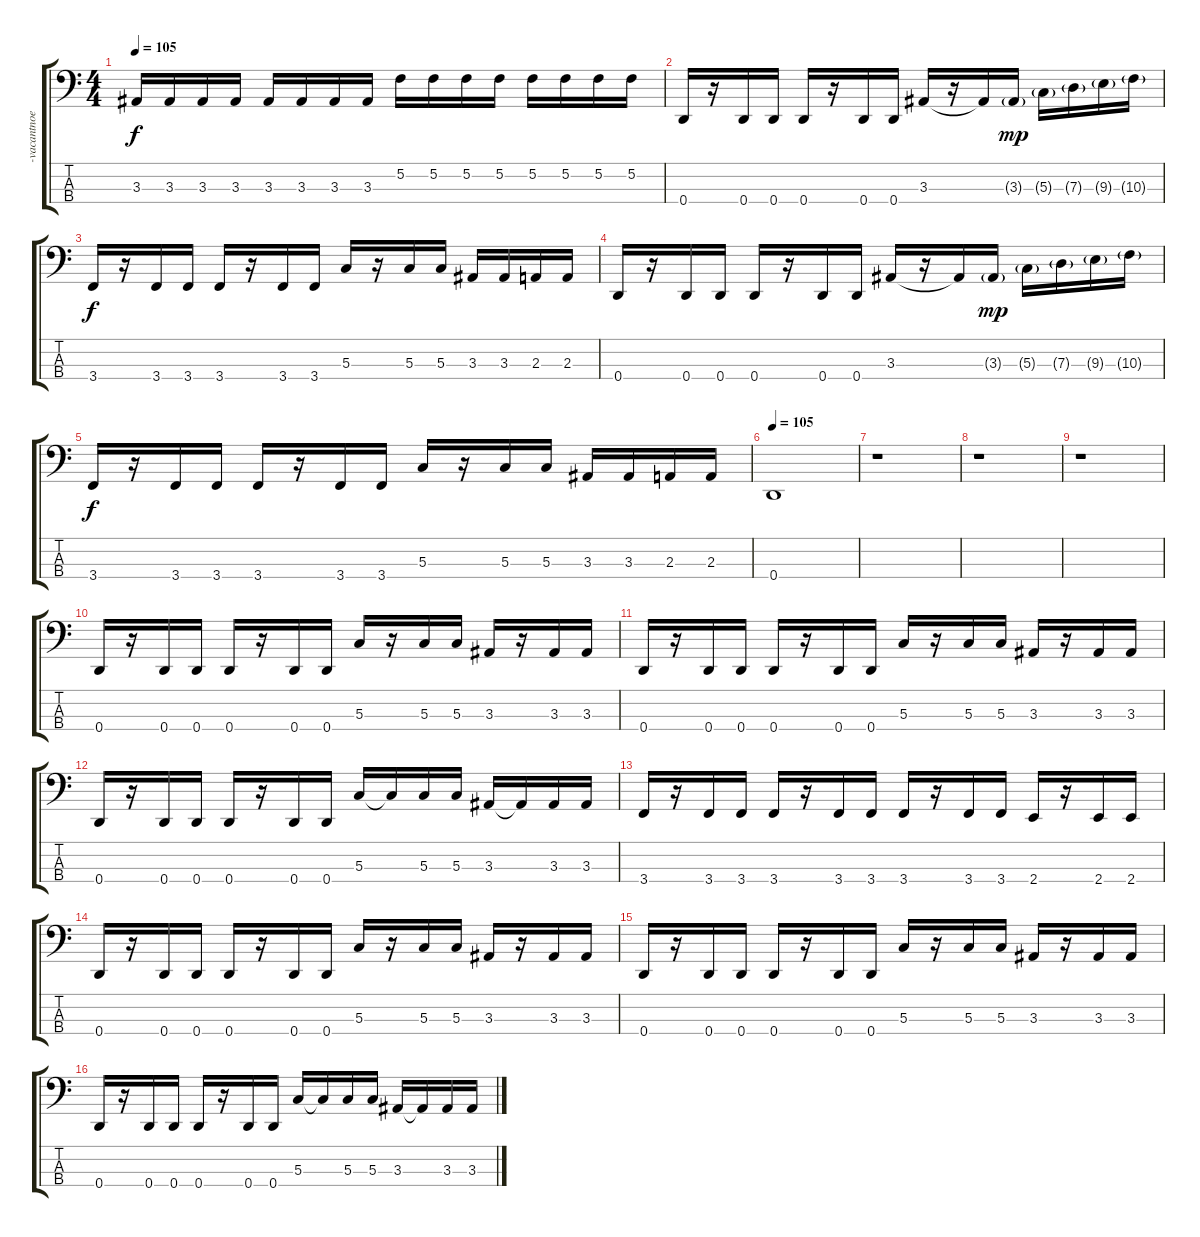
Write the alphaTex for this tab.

\track ("-vacantnoe-" "-vacantnoe") {instrument electricbassfinger}
\staff {score tabs}
\tuning (F2 C2 G1 D1) {hide}
\ts (4 4)
\tempo 105
\clef f4
\ks c
3.3.16{dy f} 3.3.16 3.3.16 3.3.16 3.3.16 3.3.16 3.3.16 3.3.16 5.2.16 5.2.16 5.2.16 5.2.16 5.2.16 5.2.16 5.2.16 5.2.16 |
0.4.16 r.16 0.4.16 0.4.16 0.4.16 r.16 0.4.16 0.4.16 3.3.16 r.16 3.3{t}.16 3.3{g}.16{dy mp} 5.3{g}.16 7.3{g}.16 9.3{g}.16 10.3{g}.16 |
3.4.16{dy f} r.16 3.4.16 3.4.16 3.4.16 r.16 3.4.16 3.4.16 5.3.16 r.16 5.3.16 5.3.16 3.3.16 3.3.16 2.3.16 2.3.16 |
0.4.16 r.16 0.4.16 0.4.16 0.4.16 r.16 0.4.16 0.4.16 3.3.16 r.16 3.3{t}.16 3.3{g}.16{dy mp} 5.3{g}.16 7.3{g}.16 9.3{g}.16 10.3{g}.16 |
3.4.16{dy f} r.16 3.4.16 3.4.16 3.4.16 r.16 3.4.16 3.4.16 5.3.16 r.16 5.3.16 5.3.16 3.3.16 3.3.16 2.3.16 2.3.16 |
\tempo 105
0.4.1 |
r.1 |
r.1 |
r.1 |
0.4.16 r.16 0.4.16 0.4.16 0.4.16 r.16 0.4.16 0.4.16 5.3.16 r.16 5.3.16 5.3.16 3.3.16 r.16 3.3.16 3.3.16 |
0.4.16 r.16 0.4.16 0.4.16 0.4.16 r.16 0.4.16 0.4.16 5.3.16 r.16 5.3.16 5.3.16 3.3.16 r.16 3.3.16 3.3.16 |
0.4.16 r.16 0.4.16 0.4.16 0.4.16 r.16 0.4.16 0.4.16 5.3.16 5.3{t}.16 5.3.16 5.3.16 3.3.16 3.3{t}.16 3.3.16 3.3.16 |
3.4.16 r.16 3.4.16 3.4.16 3.4.16 r.16 3.4.16 3.4.16 3.4.16 r.16 3.4.16 3.4.16 2.4.16 r.16 2.4.16 2.4.16 |
0.4.16 r.16 0.4.16 0.4.16 0.4.16 r.16 0.4.16 0.4.16 5.3.16 r.16 5.3.16 5.3.16 3.3.16 r.16 3.3.16 3.3.16 |
0.4.16 r.16 0.4.16 0.4.16 0.4.16 r.16 0.4.16 0.4.16 5.3.16 r.16 5.3.16 5.3.16 3.3.16 r.16 3.3.16 3.3.16 |
0.4.16 r.16 0.4.16 0.4.16 0.4.16 r.16 0.4.16 0.4.16 5.3.16 5.3{t}.16 5.3.16 5.3.16 3.3.16 3.3{t}.16 3.3.16 3.3.16
